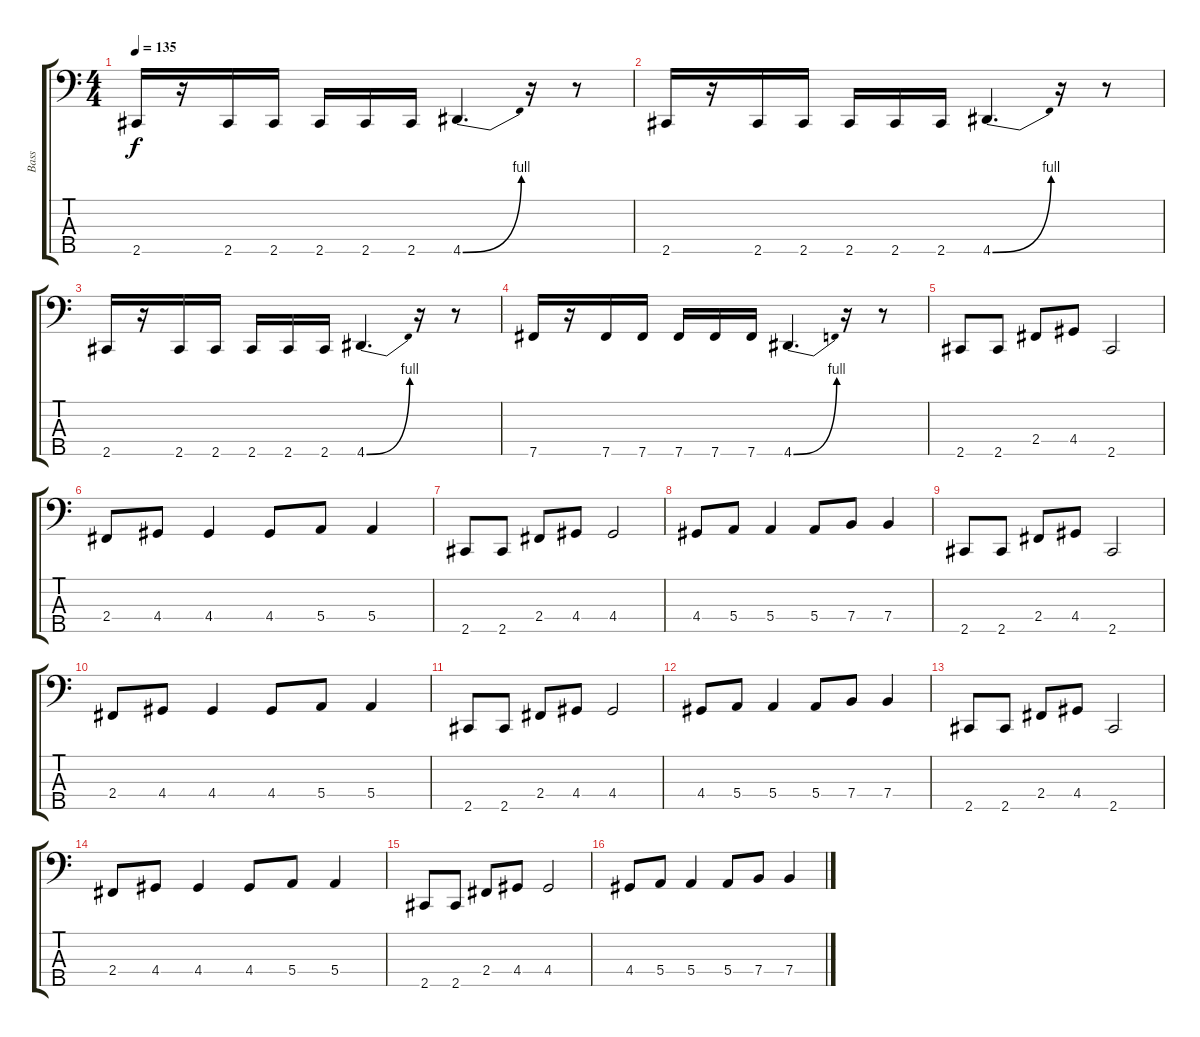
\track ("Bass" "Bass") {instrument electricbasspick}
\staff {score tabs}
\tuning (G2 D2 A1 E1 B0) {hide}
\ts (4 4)
\tempo 135
\clef f4
\ks c
2.5.16{dy f} r.16 2.5.16 2.5.16 2.5.16 2.5.16 2.5.16 4.5{be (bend 0 0 60 4)}.4{d} r.16 r.8 |
2.5.16 r.16 2.5.16 2.5.16 2.5.16 2.5.16 2.5.16 4.5{be (bend 0 0 60 4)}.4{d} r.16 r.8 |
2.5.16 r.16 2.5.16 2.5.16 2.5.16 2.5.16 2.5.16 4.5{be (bend 0 0 60 4)}.4{d} r.16 r.8 |
7.5.16 r.16 7.5.16 7.5.16 7.5.16 7.5.16 7.5.16 4.5{be (bend 0 0 60 4)}.4{d} r.16 r.8 |
2.5.8 2.5.8 2.4.8 4.4.8 2.5.2 |
2.4.8 4.4.8 4.4.4 4.4.8 5.4.8 5.4.4 |
2.5.8 2.5.8 2.4.8 4.4.8 4.4.2 |
4.4.8 5.4.8 5.4.4 5.4.8 7.4.8 7.4.4 |
2.5.8 2.5.8 2.4.8 4.4.8 2.5.2 |
2.4.8 4.4.8 4.4.4 4.4.8 5.4.8 5.4.4 |
2.5.8 2.5.8 2.4.8 4.4.8 4.4.2 |
4.4.8 5.4.8 5.4.4 5.4.8 7.4.8 7.4.4 |
2.5.8 2.5.8 2.4.8 4.4.8 2.5.2 |
2.4.8 4.4.8 4.4.4 4.4.8 5.4.8 5.4.4 |
2.5.8 2.5.8 2.4.8 4.4.8 4.4.2 |
4.4.8 5.4.8 5.4.4 5.4.8 7.4.8 7.4.4
